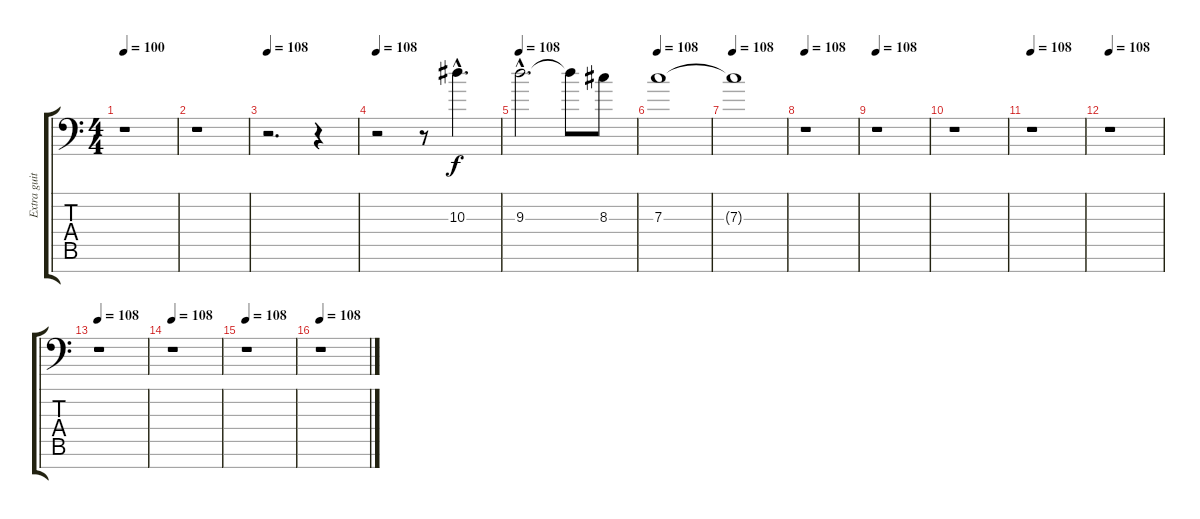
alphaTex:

\track ("Extra guitar" "Extra guit") {instrument electricguitarclean}
\staff {score tabs}
\tuning (D4 A3 F3 C3 G2 D2 A1) {hide}
\ts (4 4)
\tempo 100
\clef f4
\ks c
r.1{dy f} |
r.1 |
\tempo 108
r.2{d} r.4 |
\tempo 108
r.2 r.8 10.3{hac}.4{d} |
\tempo 108
9.3{hac}.2{d} 9.3{t}.8 8.3.8 |
\tempo 108
7.3.1 |
\tempo 108
7.3{t}.1 |
\tempo 108
r.1 |
\tempo 108
r.1 |
r.1 |
\tempo 108
r.1 |
\tempo 108
r.1 |
\tempo 108
r.1 |
\tempo 108
r.1 |
\tempo 108
r.1 |
\tempo 108
r.1
